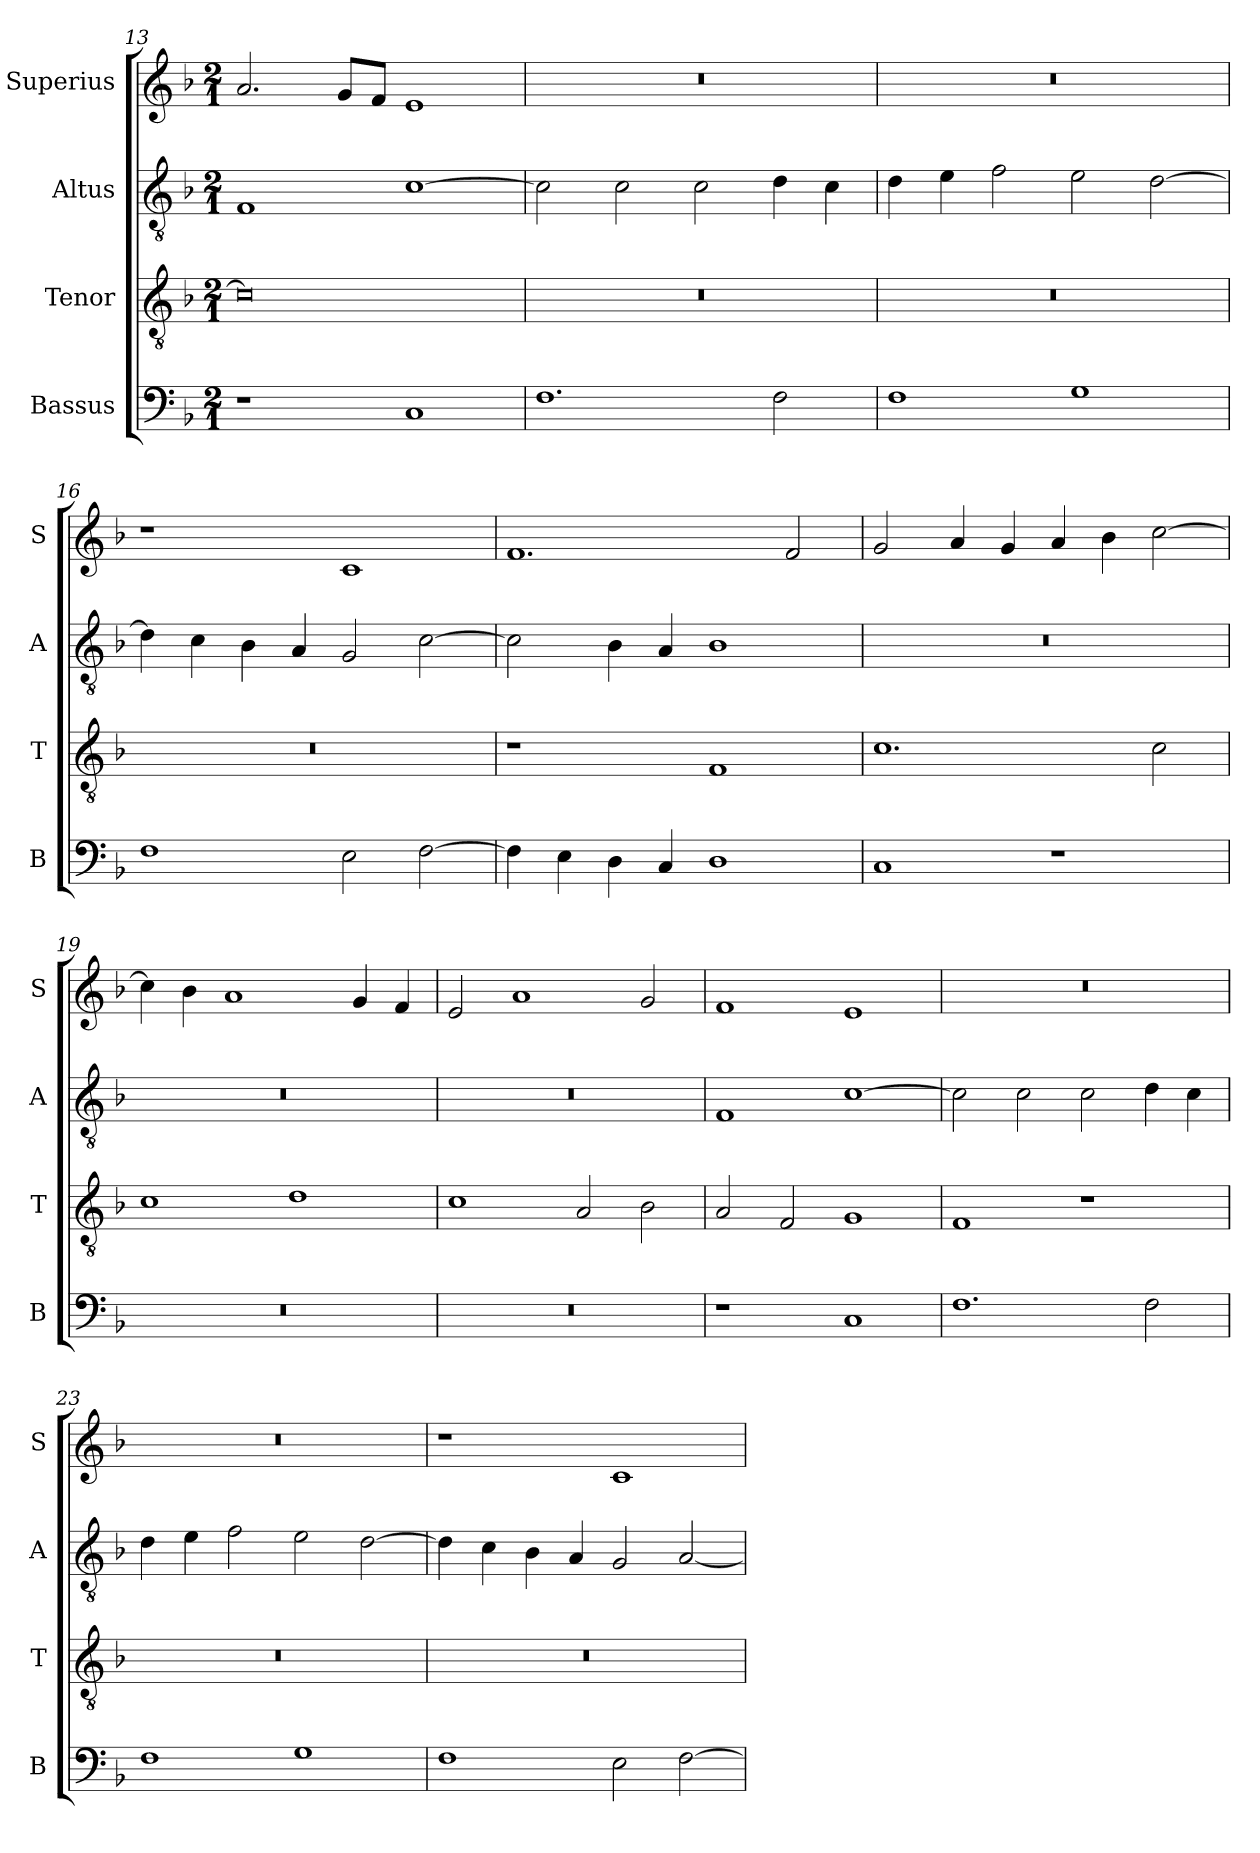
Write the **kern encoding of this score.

**kern	**kern	**kern	**kern
*part4	*part3	*part2	*part1
*staff4	*staff3	*staff2	*staff1
*I"Bassus	*I"Tenor	*I"Altus	*I"Superius
*I'B	*I'T	*I'A	*I'S
*clefF4	*clefGv2	*clefGv2	*clefG2
*k[b-]	*k[b-]	*k[b-]	*k[b-]
*F:	*F:	*F:	*F:
*M2/1	*M2/1	*M2/1	*M2/1
=13	=13	=13	=13
1r	0c]	1F	2.a
.	.	.	8gL
.	.	.	8fJ
1C	.	[1c	1e
=14	=14	=14	=14
1.F	0r	2c]	0r
.	.	2c	.
.	.	2c	.
2F	.	4d	.
.	.	4c	.
=15	=15	=15	=15
1F	0r	4d	0r
.	.	4e	.
.	.	2f	.
1G	.	2e	.
.	.	[2d	.
=16	=16	=16	=16
1F	0r	4d]	1r
.	.	4c	.
.	.	4B-	.
.	.	4A	.
2E	.	2G	1c
[2F	.	[2c	.
=17	=17	=17	=17
4F]	1r	2c]	1.f
4E	.	.	.
4D	.	4B-	.
4C	.	4A	.
1D	1F	1B-	.
.	.	.	2f
=18	=18	=18	=18
1C	1.c	0r	2g
.	.	.	4a
.	.	.	4g
1r	.	.	4a
.	.	.	4b-
.	2c	.	[2cc
=19	=19	=19	=19
0r	1c	0r	4cc]
.	.	.	4b-
.	.	.	1a
.	1d	.	.
.	.	.	4g
.	.	.	4f
=20	=20	=20	=20
0r	1c	0r	2e
.	.	.	1a
.	2A	.	.
.	2B-	.	2g
=21	=21	=21	=21
1r	2A	1F	1f
.	2F	.	.
1C	1G	[1c	1e
=22	=22	=22	=22
1.F	1F	2c]	0r
.	.	2c	.
.	1r	2c	.
2F	.	4d	.
.	.	4c	.
=23	=23	=23	=23
1F	0r	4d	0r
.	.	4e	.
.	.	2f	.
1G	.	2e	.
.	.	[2d	.
=24	=24	=24	=24
1F	0r	4d]	1r
.	.	4c	.
.	.	4B-	.
.	.	4A	.
2E	.	2G	1c
[2F	.	[2A	.
=	=	=	=
*-	*-	*-	*-
